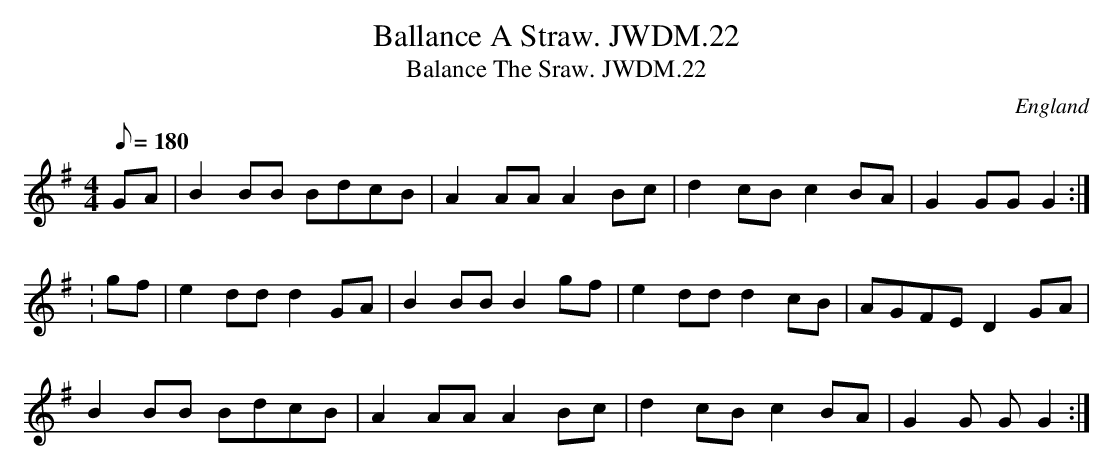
X:1
T:Ballance A Straw. JWDM.22
T:Balance The Sraw. JWDM.22
M:4/4
L:1/8
Q:180
O:England
K:G
GA|B2BB BdcB|A2AAA2Bc|d2cBc2BA|G2GGG2:|!
:gf|e2ddd2GA|B2BBB2gf|e2ddd2cB|AGFED2GA|!B2BB BdcB|A2AAA2Bc|d2cBc2BA|G2G
GG2:|
